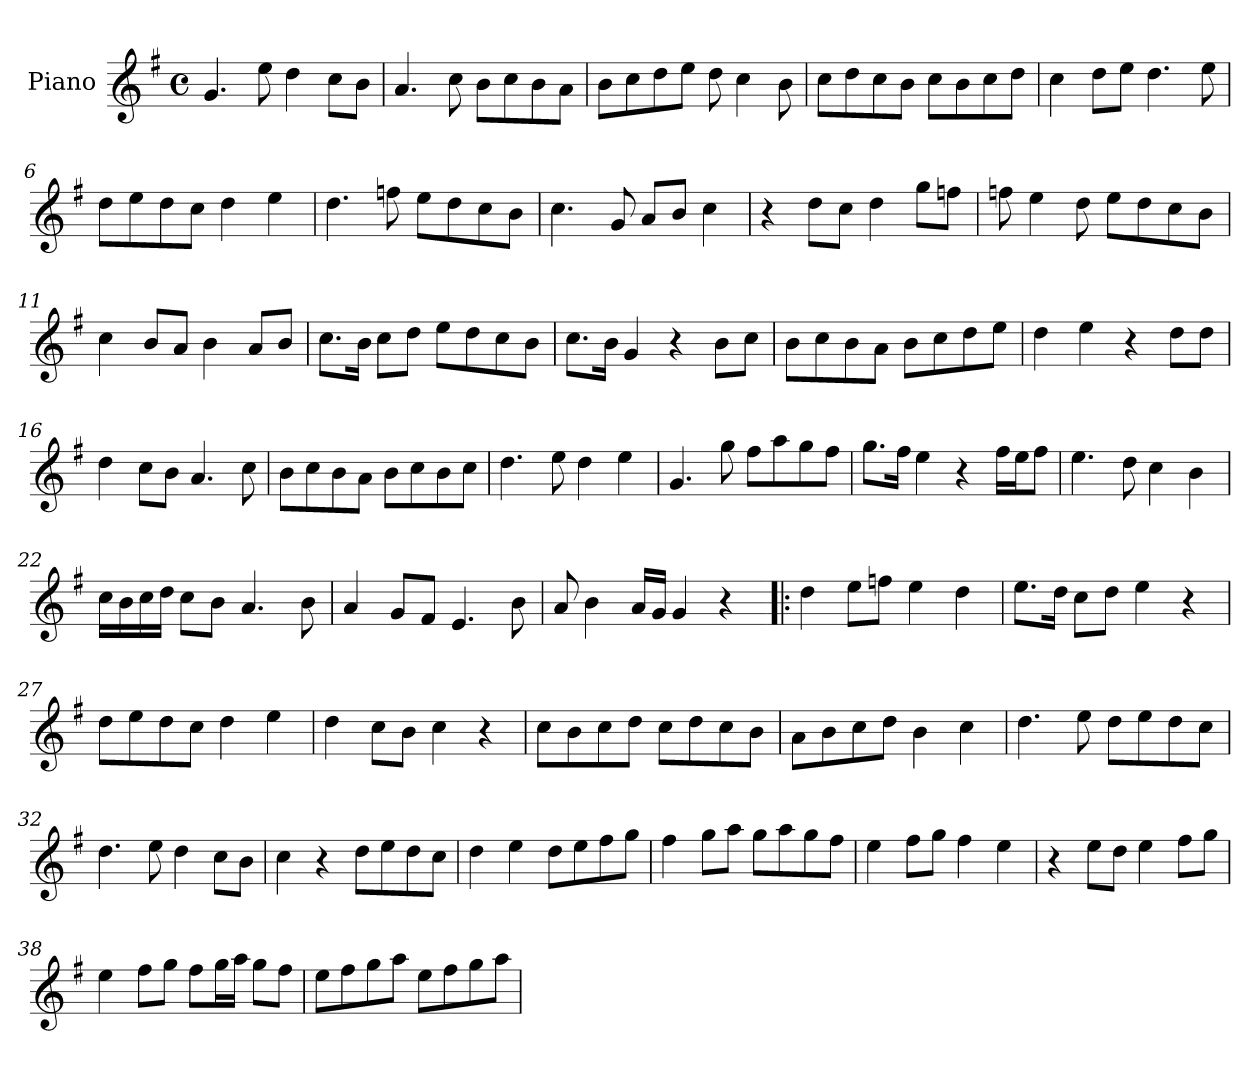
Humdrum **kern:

**kern
*part1
*staff1
*I"Piano
*I'Pno.
*clefG2
*k[f#]
*M4/4
*met(c)
=1
4.g/
8ee\
4dd\
8cc\L
8b\J
=2
4.a/
8cc\
8b\L
8cc\
8b\
8a\J
=3
8b\L
8cc\
8dd\
8ee\J
8dd\
4cc\
8b\
=4
8cc\L
8dd\
8cc\
8b\J
8cc\L
8b\
8cc\
8dd\J
=5
4cc\
8dd\L
8ee\J
4.dd\
8ee\
=6
8dd\L
8ee\
8dd\
8cc\J
4dd\
4ee\
!!LO:LB:g=z
=7
4.dd\
8ffn\
8ee\L
8dd\
8cc\
8b\J
=8
4.cc\
8g/
8a/L
8b/J
4cc\
=9
4r
8dd\L
8cc\J
4dd\
8gg\L
8ffn\J
=10
8ffn\
4ee\
8dd\
8ee\L
8dd\
8cc\
8b\J
=11
4cc\
8b/L
8a/J
4b\
8a/L
8b/J
=12
8.cc\L
16b\Jk
8cc\L
8dd\J
8ee\L
8dd\
8cc\
8b\J
!!LO:LB:g=z
=13
8.cc\L
16b\Jk
4g/
4r
8b\L
8cc\J
=14
8b\L
8cc\
8b\
8a\J
8b\L
8cc\
8dd\
8ee\J
=15
4dd\
4ee\
4r
8dd\L
8dd\J
=16
4dd\
8cc\L
8b\J
4.a/
8cc\
=17
8b\L
8cc\
8b\
8a\J
8b\L
8cc\
8b\
8cc\J
=18
4.dd\
8ee\
4dd\
4ee\
!!LO:LB:g=z
=19
4.g/
8gg\
8ff#\L
8aa\
8gg\
8ff#\J
=20
8.gg\L
16ff#\Jk
4ee\
4r
16ff#\LL
16ee\J
8ff#\J
=21
4.ee\
8dd\
4cc\
4b\
=22
16cc\LL
16b\
16cc\
16dd\JJ
8cc\L
8b\J
4.a/
8b\
=23
4a/
8g/L
8f#/J
4.e/
8b\
=24
8a/
4b\
16a/LL
16g/JJ
4g/
4r
!!LO:LB:g=z
=25!|:
4dd\
8ee\L
8ffn\J
4ee\
4dd\
=26
8.ee\L
16dd\Jk
8cc\L
8dd\J
4ee\
4r
=27
8dd\L
8ee\
8dd\
8cc\J
4dd\
4ee\
=28
4dd\
8cc\L
8b\J
4cc\
4r
=29
8cc\L
8b\
8cc\
8dd\J
8cc\L
8dd\
8cc\
8b\J
=30
8a\L
8b\
8cc\
8dd\J
4b\
4cc\
!!LO:LB:g=z
=31
4.dd\
8ee\
8dd\L
8ee\
8dd\
8cc\J
=32
4.dd\
8ee\
4dd\
8cc\L
8b\J
=33
4cc\
4r
8dd\L
8ee\
8dd\
8cc\J
=34
4dd\
4ee\
8dd\L
8ee\
8ff#\
8gg\J
=35
4ff#\
8gg\L
8aa\J
8gg\L
8aa\
8gg\
8ff#\J
=36
4ee\
8ff#\L
8gg\J
4ff#\
4ee\
!!LO:LB:g=z
=37
4r
8ee\L
8dd\J
4ee\
8ff#\L
8gg\J
=38
4ee\
8ff#\L
8gg\J
8ff#\L
16gg\L
16aa\JJ
8gg\L
8ff#\J
=39
8ee\L
8ff#\
8gg\
8aa\J
8ee\L
8ff#\
8gg\
8aa\J
=
*-
